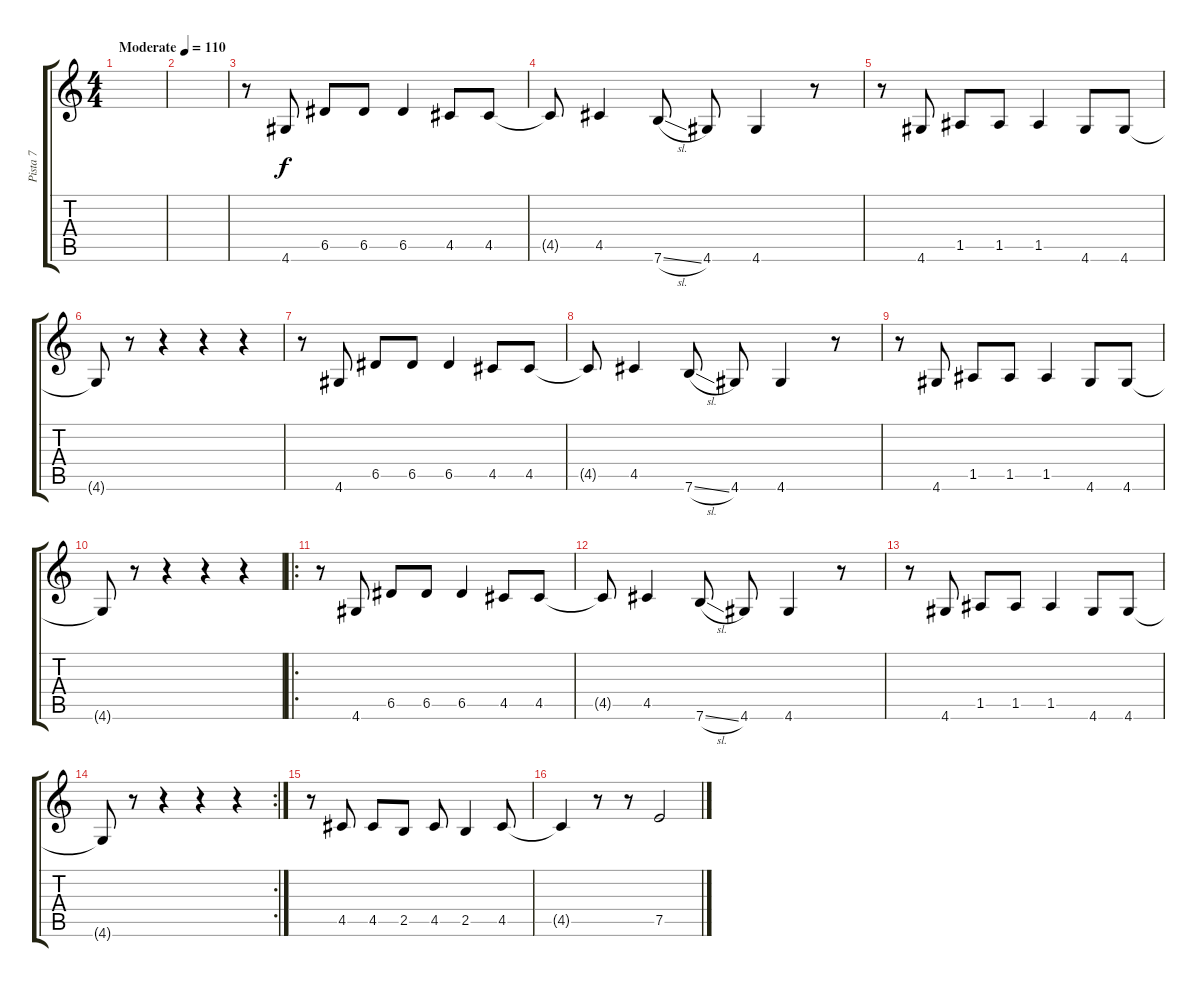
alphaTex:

\track ("Pista 7" "Pista 7") {instrument acousticguitarsteel}
\staff {score tabs}
\tuning (E4 B3 G3 D3 A2 E2) {hide}
\ts (4 4)
\tempo (110 "Moderate")
\clef g2
\ks c
|
|
r.8 4.6.8 6.5.8 6.5.8 6.5.4 4.5.8 4.5.8 |
4.5{t}.8 4.5.4 7.6{sl}.8 4.6.8 4.6.4 r.8 |
r.8 4.6.8 1.5.8 1.5.8 1.5.4 4.6.8 4.6.8 |
4.6{t}.8 r.8 r.4 r.4 r.4 |
r.8 4.6.8 6.5.8 6.5.8 6.5.4 4.5.8 4.5.8 |
4.5{t}.8 4.5.4 7.6{sl}.8 4.6.8 4.6.4 r.8 |
r.8 4.6.8 1.5.8 1.5.8 1.5.4 4.6.8 4.6.8 |
4.6{t}.8 r.8 r.4 r.4 r.4 |
\ro
r.8 4.6.8 6.5.8 6.5.8 6.5.4 4.5.8 4.5.8 |
4.5{t}.8 4.5.4 7.6{sl}.8 4.6.8 4.6.4 r.8 |
r.8 4.6.8 1.5.8 1.5.8 1.5.4 4.6.8 4.6.8 |
\rc 2
4.6{t}.8 r.8 r.4 r.4 r.4 |
r.8 4.5.8 4.5.8 2.5.8 4.5.8 2.5.4 4.5.8 |
4.5{t}.4 r.8 r.8 7.5.2
